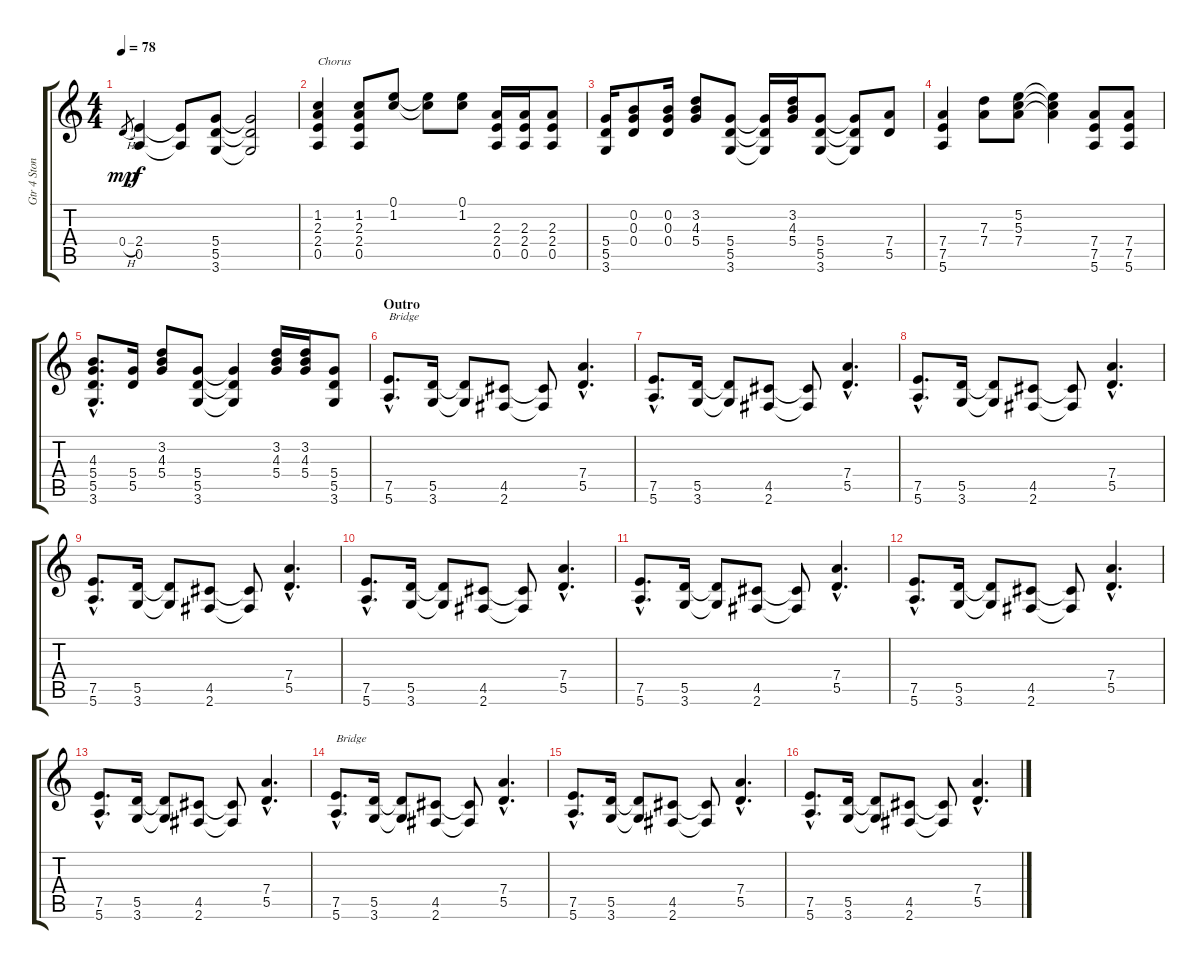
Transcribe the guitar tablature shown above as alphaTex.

\track ("Gtr 4 Stone Gossard w/dist," "Gtr 4 Ston") {instrument overdrivenguitar}
\staff {score tabs}
\tuning (E4 B3 G3 D3 A2 E2) {hide}
\ts (4 4)
\tempo 78
\clef g2
\ks c
0.4{h}.8{gr dy mp} (2.4 0.5).4{dy f} (2.4{t} 0.5{t}).8 (5.4 5.5 3.6).8 (5.4{t} 5.5{t} 3.6{t}).2 |
(1.2 2.3 2.4 0.5).4{txt "Chorus"} (1.2 2.3 2.4 0.5).8 (0.1 1.2).8 (0.1{t} 1.2{t}).8 (0.1 1.2).8 (2.3 2.4 0.5).16 (2.3 2.4 0.5).16 (2.3 2.4 0.5).8 |
(5.4 5.5 3.6).16 (0.2 0.3 0.4).8 (0.2 0.3 0.4).16 (3.2 4.3 5.4).8 (5.4 5.5 3.6).8 (5.4{t} 5.5{t} 3.6{t}).16 (3.2 4.3 5.4).16 (5.4 5.5 3.6).8 (5.4{t} 5.5{t} 3.6{t}).8 (7.4 5.5).8 |
(7.4 7.5 5.6).4 (7.3 7.4).8 (5.2 5.3 7.4).8 (5.2{t} 5.3{t} 7.4{t}).4 (7.4 7.5 5.6).8 (7.4 7.5 5.6).8 |
(4.3{hac} 5.4{hac} 5.5{hac} 3.6{hac}).8{d} (5.4 5.5).16 (3.2 4.3 5.4).8 (5.4 5.5 3.6).8 (5.4{t} 5.5{t} 3.6{t}).4 (3.2 4.3 5.4).16 (3.2 4.3 5.4).16 (5.4 5.5 3.6).8 |
\section ("" "Outro")
(7.5{hac} 5.6{hac}).8{d txt "Bridge"} (5.5 3.6).16 (5.5{t} 3.6{t}).8 (4.5 2.6).8 (4.5{t} 2.6{t}).8 (7.4{hac} 5.5{hac}).4{d} |
(7.5{hac} 5.6{hac}).8{d} (5.5 3.6).16 (5.5{t} 3.6{t}).8 (4.5 2.6).8 (4.5{t} 2.6{t}).8 (7.4{hac} 5.5{hac}).4{d} |
(7.5{hac} 5.6{hac}).8{d} (5.5 3.6).16 (5.5{t} 3.6{t}).8 (4.5 2.6).8 (4.5{t} 2.6{t}).8 (7.4{hac} 5.5{hac}).4{d} |
(7.5{hac} 5.6{hac}).8{d} (5.5 3.6).16 (5.5{t} 3.6{t}).8 (4.5 2.6).8 (4.5{t} 2.6{t}).8 (7.4{hac} 5.5{hac}).4{d} |
(7.5{hac} 5.6{hac}).8{d} (5.5 3.6).16 (5.5{t} 3.6{t}).8 (4.5 2.6).8 (4.5{t} 2.6{t}).8 (7.4{hac} 5.5{hac}).4{d} |
(7.5{hac} 5.6{hac}).8{d} (5.5 3.6).16 (5.5{t} 3.6{t}).8 (4.5 2.6).8 (4.5{t} 2.6{t}).8 (7.4{hac} 5.5{hac}).4{d} |
(7.5{hac} 5.6{hac}).8{d} (5.5 3.6).16 (5.5{t} 3.6{t}).8 (4.5 2.6).8 (4.5{t} 2.6{t}).8 (7.4{hac} 5.5{hac}).4{d} |
(7.5{hac} 5.6{hac}).8{d} (5.5 3.6).16 (5.5{t} 3.6{t}).8 (4.5 2.6).8 (4.5{t} 2.6{t}).8 (7.4{hac} 5.5{hac}).4{d} |
(7.5{hac} 5.6{hac}).8{d txt "Bridge"} (5.5 3.6).16 (5.5{t} 3.6{t}).8 (4.5 2.6).8 (4.5{t} 2.6{t}).8 (7.4{hac} 5.5{hac}).4{d} |
(7.5{hac} 5.6{hac}).8{d} (5.5 3.6).16 (5.5{t} 3.6{t}).8 (4.5 2.6).8 (4.5{t} 2.6{t}).8 (7.4{hac} 5.5{hac}).4{d} |
(7.5{hac} 5.6{hac}).8{d} (5.5 3.6).16 (5.5{t} 3.6{t}).8 (4.5 2.6).8 (4.5{t} 2.6{t}).8 (7.4{hac} 5.5{hac}).4{d}
